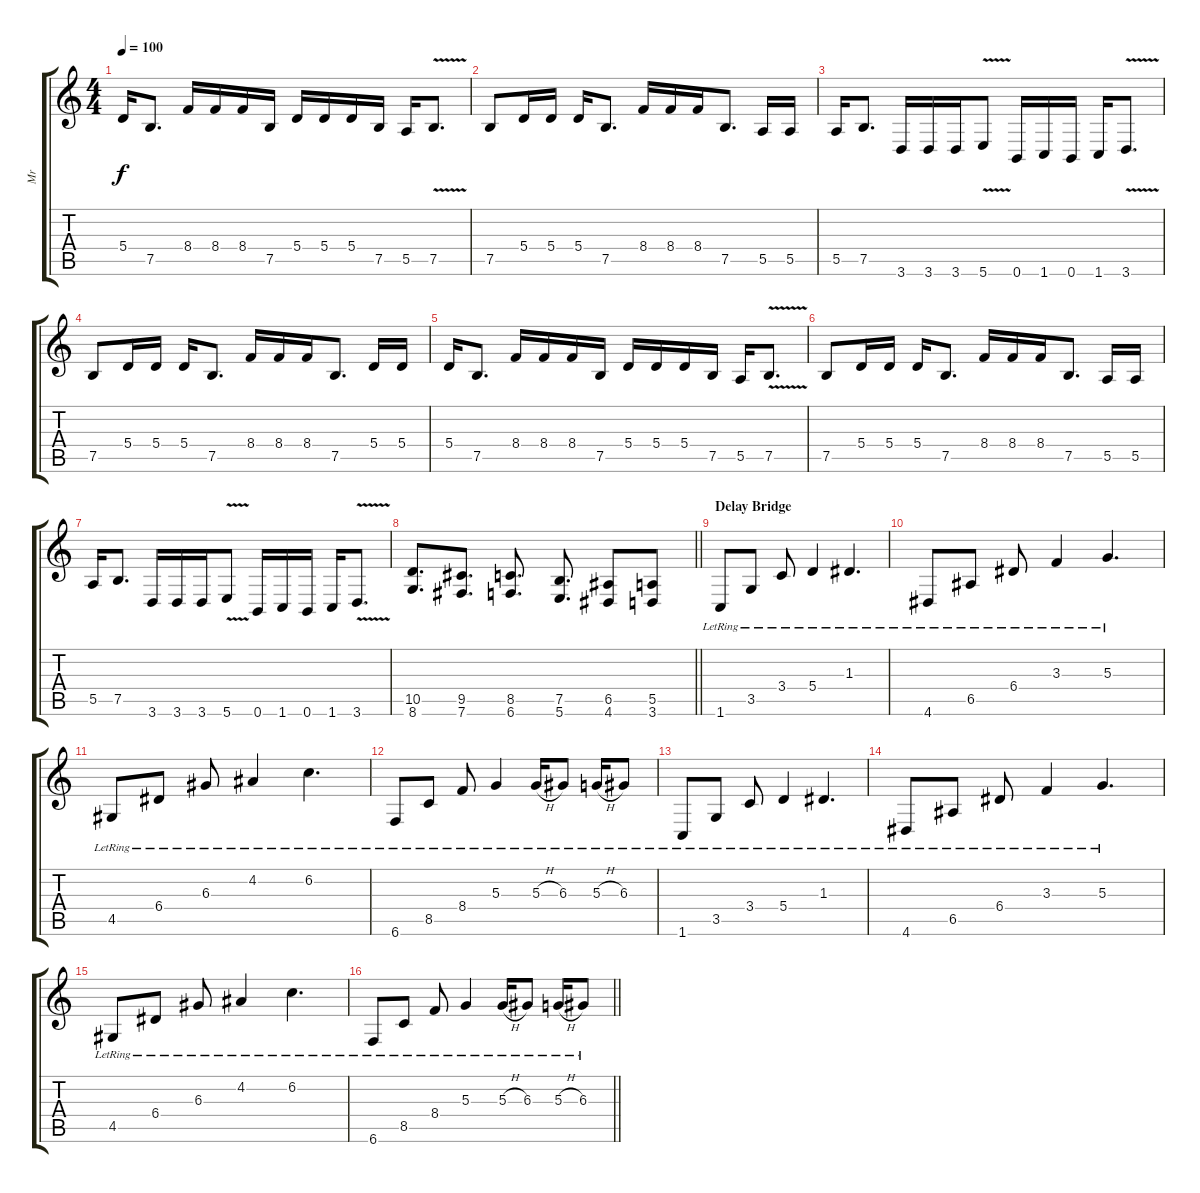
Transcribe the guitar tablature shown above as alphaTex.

\track ("Mr" "Mr") {instrument distortionguitar}
\staff {score tabs}
\tuning (B3 Gb3 D3 A2 E2 B1) {hide}
\ts (4 4)
\tempo 100
\clef g2
\ks c
5.4.16{dy f} 7.5.8{d} 8.4.16 8.4.16 8.4.16 7.5.16 5.4.16 5.4.16 5.4.16 7.5.16 5.5.16 7.5{v}.8{d} |
7.5.8 5.4.16 5.4.16 5.4.16 7.5.8{d} 8.4.16 8.4.16 8.4.16 7.5.8{d} 5.5.16 5.5.16 |
5.5.16 7.5.8{d} 3.6.16 3.6.16 3.6.16 5.6{v}.8 0.6.16 1.6.16 0.6.16 1.6.16 3.6{v}.8{d} |
7.5.8 5.4.16 5.4.16 5.4.16 7.5.8{d} 8.4.16 8.4.16 8.4.16 7.5.8{d} 5.4.16 5.4.16 |
5.4.16 7.5.8{d} 8.4.16 8.4.16 8.4.16 7.5.16 5.4.16 5.4.16 5.4.16 7.5.16 5.5.16 7.5{v}.8{d} |
7.5.8 5.4.16 5.4.16 5.4.16 7.5.8{d} 8.4.16 8.4.16 8.4.16 7.5.8{d} 5.5.16 5.5.16 |
5.5.16 7.5.8{d} 3.6.16 3.6.16 3.6.16 5.6{v}.8 0.6.16 1.6.16 0.6.16 1.6.16 3.6{v}.8{d} |
\barLineRight lightlight
(10.5 8.6).8{d} (9.5 7.6).8{d} (8.5 6.6).8{d} (7.5 5.6).8{d} (6.5 4.6).8 (5.5 3.6).8 |
\section ("" "Delay Bridge")
1.6{lr}.8{instrument electricguitarclean} 3.5{lr}.8 3.4{lr}.8 5.4{lr}.4 1.3{lr}.4{d} |
4.6{lr}.8 6.5{lr}.8 6.4{lr}.8 3.3{lr}.4 5.3{lr}.4{d} |
4.5{lr}.8 6.4{lr}.8 6.3{lr}.8 4.2{lr}.4 6.2{lr}.4{d} |
6.6{lr}.8 8.5{lr}.8 8.4{lr}.8 5.3{lr}.4 5.3{h lr}.16 6.3{lr}.8 5.3{h lr}.16 6.3{lr}.8 |
1.6{lr}.8 3.5{lr}.8 3.4{lr}.8 5.4{lr}.4 1.3{lr}.4{d} |
4.6{lr}.8 6.5{lr}.8 6.4{lr}.8 3.3{lr}.4 5.3{lr}.4{d} |
4.5{lr}.8 6.4{lr}.8 6.3{lr}.8 4.2{lr}.4 6.2{lr}.4{d} |
\barLineRight lightlight
6.6{lr}.8 8.5{lr}.8 8.4{lr}.8 5.3{lr}.4 5.3{h lr}.16 6.3{lr}.8 5.3{h lr}.16 6.3{lr}.8
